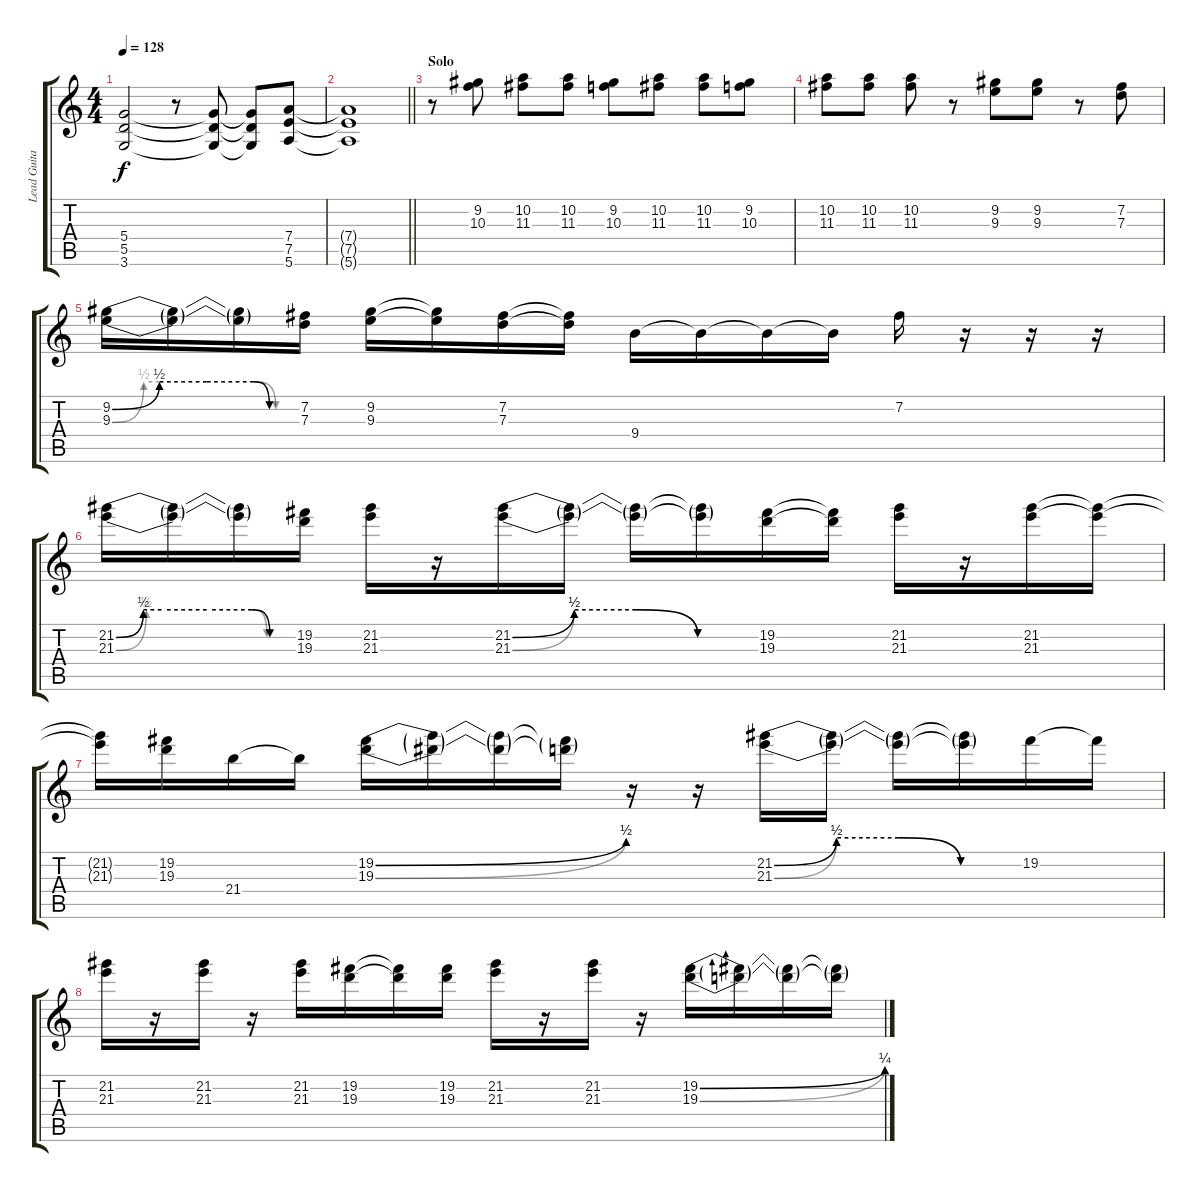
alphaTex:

\track ("Lead Guitar" "Lead Guita") {instrument distortionguitar}
\staff {score tabs}
\tuning (E4 B3 G3 D3 A2 E2) {hide}
\ts (4 4)
\tempo 128
\clef g2
\ks c
(5.4{t} 5.5{t} 3.6{t}).2{dy f} r.8 (5.4{t} 5.5{t} 3.6{t}).8 (5.4{t} 5.5{t} 3.6{t}).8 (7.4 7.5 5.6).8 |
\barLineRight lightlight
(7.4{t} 7.5{t} 5.6{t}).1 |
\section ("" "Solo")
r.8 (9.2 10.3).8 (10.2 11.3).8 (10.2 11.3).8 (9.2 10.3).8 (10.2 11.3).8 (10.2 11.3).8 (9.2 10.3).8 |
(10.2 11.3).8 (10.2 11.3).8 (10.2 11.3).8 r.8 (9.2 9.3).8 (9.2 9.3).8 r.8 (7.2 7.3).8 |
(9.2{be (custom 0 0 15 2 30 2 45 2 50 0 60 0)} 9.3{be (custom 0 0 10 2 15 2 30 2 45 2 52 0 60 0)}).16 (9.2{t} 9.3{t}).16 (9.2{t} 9.3{t}).16 (7.2 7.3).16 (9.2 9.3).16 (9.2{t} 9.3{t}).16 (7.2 7.3).16 (7.2{t} 7.3{t}).16 9.4.16 9.4{t}.16 9.4{t}.16 9.4{t}.16 7.2.16 r.16 r.16 r.16 |
(21.2{be (custom 0 0 9 2 15 2 30 2 45 2 51 0 60 0)} 21.3{be (custom 0 0 10 2 15 2 30 2 45 2 50 0 60 0)}).16 (21.2{t} 21.3{t}).16 (21.2{t} 21.3{t}).16 (19.2 19.3).16 (21.2 21.3).16 r.16 (21.2{be (custom 0 0 15 2 30 2 45 0 60 0)} 21.3{be (custom 0 0 15 2 30 2 45 0 60 0)}).16 (21.2{t} 21.3{t}).16 (21.2{t} 21.3{t}).16 (21.2{t} 21.3{t}).16 (19.2 19.3).16 (19.2{t} 19.3{t}).16 (21.2 21.3).16 r.16 (21.2 21.3).16 (21.2{t} 21.3{t}).16 |
(21.2{t} 21.3{t}).16 (19.2 19.3).16 21.4.16 21.4{t}.16 (19.2{be (bend 0 0 60 2)} 19.3{be (bend 0 0 60 2)}).16 (19.2{t} 19.3{t}).16 (19.2{t} 19.3{t}).16 (19.2{t} 19.3{t}).16 r.16 r.16 (21.2{be (custom 0 0 15 2 30 2 45 0 60 0)} 21.3{be (custom 0 0 15 2 30 2 45 0 60 0)}).16 (21.2{t} 21.3{t}).16 (21.2{t} 21.3{t}).16 (21.2{t} 21.3{t}).16 19.2.16 19.2{t}.16 |
(21.2 21.3).16 r.16 (21.2 21.3).16 r.16 (21.2 21.3).16 (19.2 19.3).16 (19.2{t} 19.3{t}).16 (19.2 19.3).16 (21.2 21.3).16 r.16 (21.2 21.3).16 r.16 (19.2{be (bend 0 0 60 1)} 19.3{be (bend 0 0 60 1)}).16 (19.2{t} 19.3{t}).16 (19.2{t} 19.3{t}).16 (19.2{t} 19.3{t}).16
